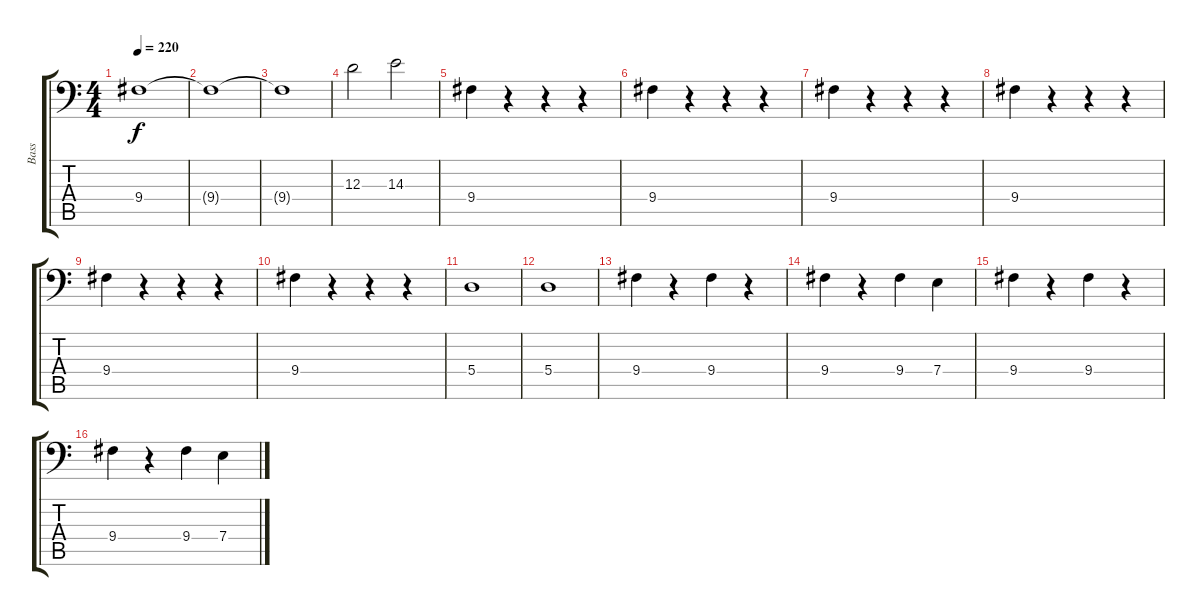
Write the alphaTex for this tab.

\track ("Bass" "Bass") {instrument electricbassfinger}
\staff {score tabs}
\tuning (C3 G2 D2 A1 E1 B0) {hide}
\ts (4 4)
\tempo 220
\clef f4
\ks c
9.4.1{dy f} |
9.4{t}.1 |
9.4{t}.1 |
12.3.2 14.3.2 |
9.4.4 r.4 r.4 r.4 |
9.4.4 r.4 r.4 r.4 |
9.4.4 r.4 r.4 r.4 |
9.4.4 r.4 r.4 r.4 |
9.4.4 r.4 r.4 r.4 |
9.4.4 r.4 r.4 r.4 |
5.4.1 |
5.4.1 |
9.4.4 r.4 9.4.4 r.4 |
9.4.4 r.4 9.4.4 7.4.4 |
9.4.4 r.4 9.4.4 r.4 |
9.4.4 r.4 9.4.4 7.4.4
